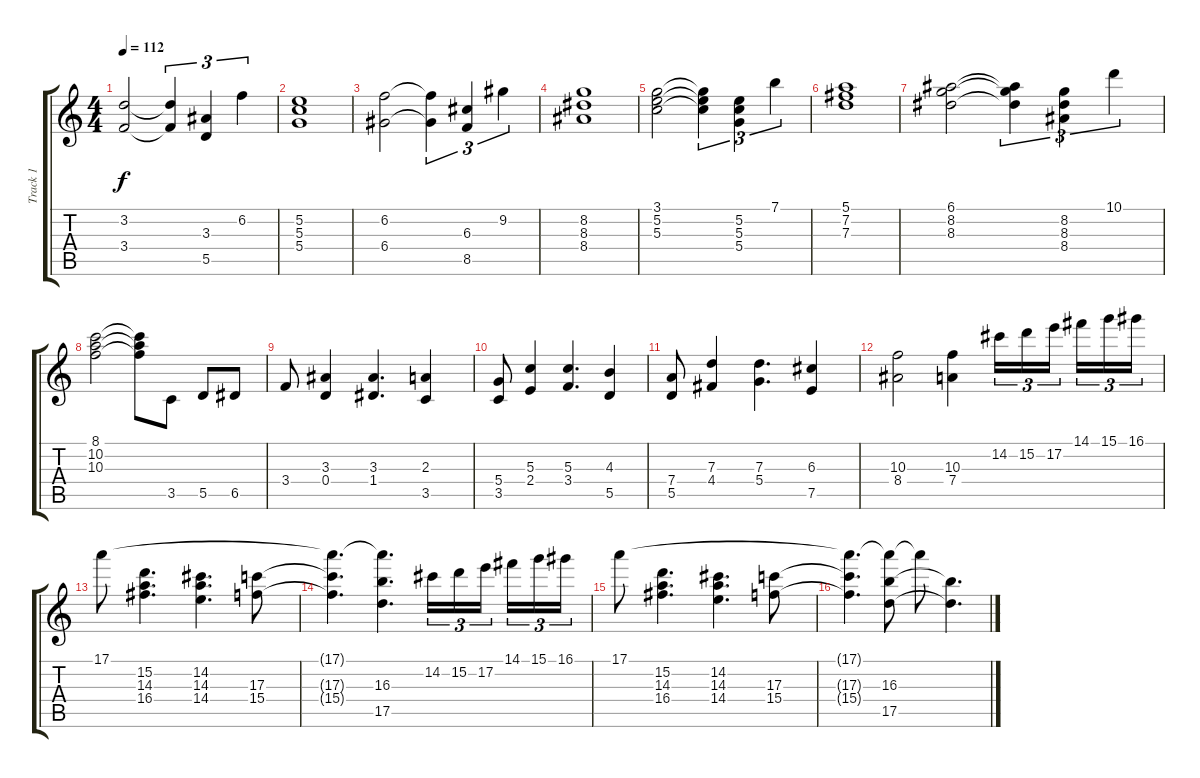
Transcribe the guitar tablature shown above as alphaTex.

\track ("Track 1" "Track 1") {instrument acousticguitarsteel}
\staff {score tabs}
\tuning (E4 B3 G3 D3 A2 E2) {hide}
\ts (4 4)
\tempo 112
\clef g2
\ks c
(3.2 3.4).2{dy f} (3.2{t} 3.4{t}).4{tu (3 2)} (3.3 5.5).4{tu (3 2)} 6.2.4{tu (3 2)} |
(5.2 5.3 5.4).1 |
(6.2 6.4).2 (6.2{t} 6.4{t}).4{tu (3 2)} (6.3 8.5).4{tu (3 2)} 9.2.4{tu (3 2)} |
(8.2 8.3 8.4).1 |
(3.1 5.2 5.3).2 (3.1{t} 5.2{t} 5.3{t}).4{tu (3 2)} (5.2 5.3 5.4).4{tu (3 2)} 7.1.4{tu (3 2)} |
(5.1 7.2 7.3).1 |
(6.1 8.2 8.3).2 (6.1{t} 8.2{t} 8.3{t}).4{tu (3 2)} (8.2 8.3 8.4).4{tu (3 2)} 10.1.4{tu (3 2)} |
(8.1 10.2 10.3).2 (8.1{t} 10.2{t} 10.3{t}).8 3.5.8 5.5.8 6.5.8 |
3.4.8 (3.3 0.4).4 (3.3 1.4).4{d} (2.3 3.5).4 |
(5.4 3.5).8 (5.3 2.4).4 (5.3 3.4).4{d} (4.3 5.5).4 |
(7.4 5.5).8 (7.3 4.4).4 (7.3 5.4).4{d} (6.3 7.5).4 |
(10.3 8.4).2 (10.3 7.4).4 14.2.16{tu (3 2)} 15.2.16{tu (3 2)} 17.2.16{tu (3 2) beam splitsecondary} 14.1.16{tu (3 2)} 15.1.16{tu (3 2)} 16.1.16{tu (3 2)} |
17.1.8 (15.2 14.3 16.4).4{d} (14.2 14.3 14.4).4{d} (17.3 15.4).8 |
(17.1{t} 17.3{t} 15.4{t}).4{d} (17.1{t} 16.3 17.5).4{d} 14.2.16{tu (3 2)} 15.2.16{tu (3 2)} 17.2.16{tu (3 2) beam splitsecondary} 14.1.16{tu (3 2)} 15.1.16{tu (3 2)} 16.1.16{tu (3 2)} |
17.1.8 (15.2 14.3 16.4).4{d} (14.2 14.3 14.4).4{d} (17.3 15.4).8 |
(17.1{t} 17.3{t} 15.4{t}).4{d} (17.1{t} 16.3 17.5).8 17.1{t}.8 (16.3{t} 17.5{t}).4{d}
